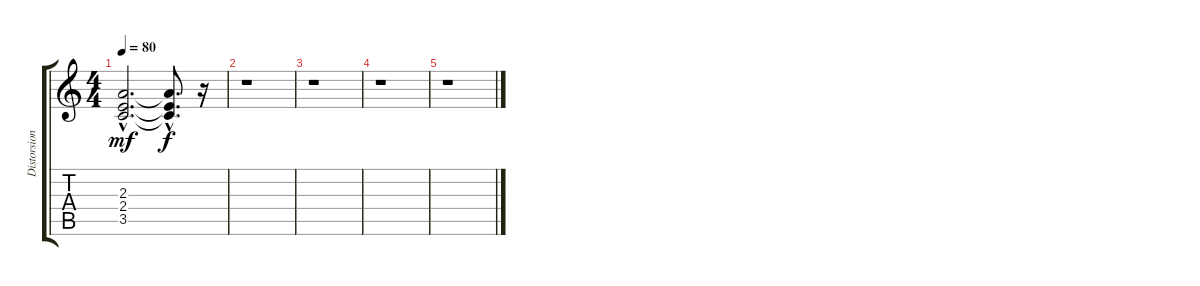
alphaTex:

\track ("Distorsion" "Distorsion") {instrument distortionguitar}
\staff {score tabs}
\tuning (E4 B3 G3 D3 A2 E2) {hide}
\ts (4 4)
\tempo 80
\clef g2
\ks c
(2.3{hac} 2.4{hac} 3.5{hac}).2{d dy mf} (2.3{hac t} 2.4{hac t} 3.5{hac t}).8{d dy f} r.16 |
r.1 |
r.1 |
r.1 |
r.1
